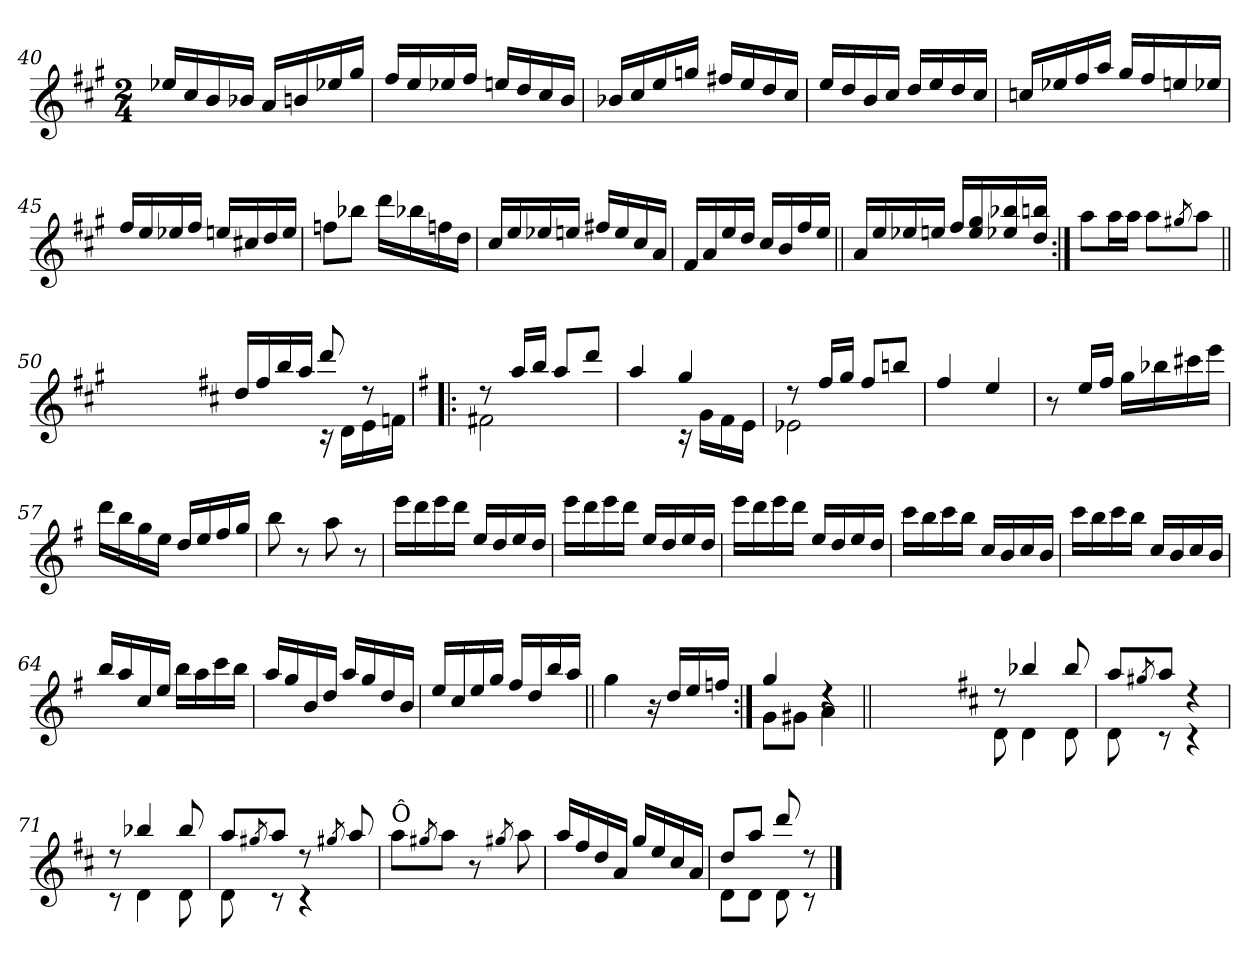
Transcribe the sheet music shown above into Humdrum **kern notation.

**kern
*part1
*staff1
!!LO:PB:g=z
*clefG2
*k[f#c#g#]
*A:
*M2/4
=40
16ee-X/LL
16cc#/
16b/
16b-X/JJ
16a/LL
16bn/
16ee-X/
16gg#/JJ
=41
16ff#/LL
16ee/
16ee-X/
16ff#/JJ
16een/LL
16dd/
16cc#/
16b/JJ
=42
16b-/LL
16cc#/
16ee/
16ggn/JJ
16ff#X/LL
16ee/
16dd/
16cc#/JJ
=43
16ee/LL
16dd/
16b/
16cc#/JJ
16dd/LL
16ee/
16dd/
16cc#/JJ
!!LO:LB:g=z
=44
16ccn/LL
16ee-X/
16ff#/
16aa/JJ
16gg#/LL
16ff#/
16een/
16ee-X/JJ
=45
16ff#/LL
16ee/
16ee-X/
16ff#/JJ
16een/LL
16cc#X/
16dd/
16ee/JJ
=46
8ffn\L
8bb-X\J
16ddd\LL
16bb-X\
16ffn\
16dd\JJ
=47
16cc#/LL
16ee/
16ee-X/
16een/JJ
16ff#X/LL
16ee/
16cc#/
16a/JJ
!!LO:LB:g=z
=48
16f#/LL
16a/
16ee/
16dd/JJ
16cc#/LL
16b/
16ff#/
16ee/JJ
=49||
16a/LL
16ee/
16ee-X/
16een/JJ
16ff#/LL
16ee/ 16gg#/
16ee-X/ 16bb-X/
16dd/ 16bbn/JJ
=50:|!
8aa\L
16aa\L
16aa\JJ
8aa\L
8qgg#X/
8aa\J
=50X501||
2ryy
!!LO:LB:g=z
=51-
*k[f#c#]
*D:
*^
16dd/LL	4ryy
16ff#/	.
16bb/	.
16aa/JJ	.
8ddd/	16rc
.	16d\LL
8rdd	16e\
.	16fn\JJ
=52!|:	=52!|:
*k[f#]	*
*G:	*
8rdd	2f#X\
16aa/LL	.
16bb/JJ	.
8aa/L	.
8ddd/J	.
=53	=53
4aa/	4ryy
4gg/	16rc
.	16g\LL
.	16f#\
.	16e\JJ
=54	=54
8rdd	2e-X\
16ff#/LL	.
16gg/JJ	.
8ff#/L	.
8bbn/J	.
*v	*v
=55
4ff#/
4ee/
!!LO:LB:g=z
=56
8r
16ee/LL
16ff#/JJ
16gg\LL
16bb-X\
16ccc#X\
16eee\JJ
=57
16ddd\LL
16bb\
16gg\
16ee\JJ
16dd/LL
16ee/
16ff#/
16gg/JJ
=58
8bb\
8r
8aa\
8r
=59
16eee\LL
16ddd\
16eee\
16ddd\JJ
16ee/LL
16dd/
16ee/
16dd/JJ
=60
16eee\LL
16ddd\
16eee\
16ddd\JJ
16ee/LL
16dd/
16ee/
16dd/JJ
!!LO:LB:g=z
=61
16eee\LL
16ddd\
16eee\
16ddd\JJ
16ee/LL
16dd/
16ee/
16dd/JJ
=62
16ccc\LL
16bb\
16ccc\
16bb\JJ
16cc/LL
16b/
16cc/
16b/JJ
=63
16ccc\LL
16bb\
16ccc\
16bb\JJ
16cc/LL
16b/
16cc/
16b/JJ
=64
16bb/LL
16aa/
16cc/
16ee/JJ
16bb\LL
16aa\
16ccc\
16bb\JJ
!!LO:LB:g=z
=65
16aa/LL
16gg/
16b/
16dd/JJ
16aa/LL
16gg/
16dd/
16b/JJ
=66
16ee/LL
16cc/
16ee/
16gg/JJ
16ff#/LL
16dd/
16bb/
16aa/JJ
=67||
4gg\
16r
16dd/LL
16ee/
16ffn/JJ
=68:|!
*^
4gg/	8g\L
.	8g#X\J
4rdd	4a\
*v	*v
=68X682||
2ryy
!!LO:LB:g=z
=69-
*k[f#c#]
*D:
*^
8rdd	8d\
4bb-X/	4d\
8bb-/	8d\
=70	=70
8aa/L	8d\
8qgg#X/	.
8aa/J	8rc
4rdd	4rc
=71	=71
8rdd	8rc
4bb-X/	4d\
8bb-/	8d\
=72	=72
8aa/L	8d\
8qgg#X/	.
8aa/J	8rc
8rdd	4rc
8qgg#X/	.
8aa/	.
*v	*v
=73
!LO:TX:a:t=Ô
8aa\L
8qgg#X/
8aa\J
8r
8qgg#X/
8aa\
!!LO:LB:g=z
=74
16aa/LL
16ff#/
16dd/
16a/JJ
16gg/LL
16ee/
16cc#/
16a/JJ
=75
*^
8dd/L	8d\L
8aa/J	8d\J
8ddd/	8d\
8rdd	8rc
*v	*v
==
*-
